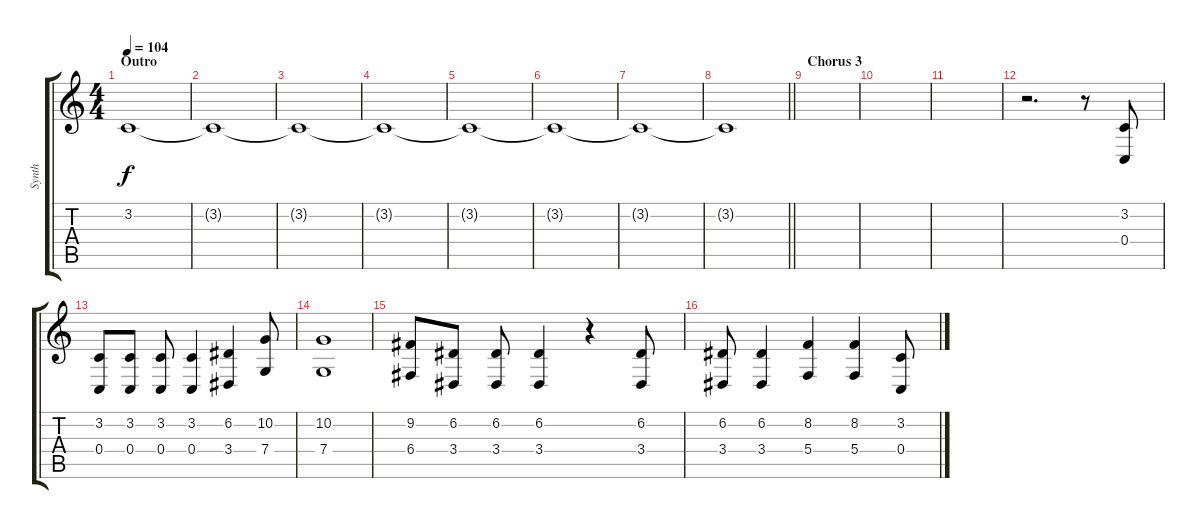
\track ("Synth" "Synth") {instrument synthvoice}
\staff {score tabs}
\tuning (D4 A3 F3 C3 G2 C2) {hide}
\ts (4 4)
\section ("" "Outro")
\tempo 104
\clef g2
\ks c
3.2.1{dy f} |
3.2{t}.1 |
3.2{t}.1 |
3.2{t}.1 |
3.2{t}.1 |
3.2{t}.1 |
3.2{t}.1 |
\barLineRight lightlight
3.2{t}.1 |
\section ("" "Chorus 3")
|
|
|
r.2{d} r.8 (3.2 0.4).8 |
(3.2 0.4).8 (3.2 0.4).8 (3.2 0.4).8 (3.2 0.4).4 (6.2 3.4).4 (10.2 7.4).8 |
(10.2 7.4).1 |
(9.2 6.4).8 (6.2 3.4).8 (6.2 3.4).8 (6.2 3.4).4 r.4 (6.2 3.4).8 |
(6.2 3.4).8 (6.2 3.4).4 (8.2 5.4).4 (8.2 5.4).4 (3.2 0.4).8
